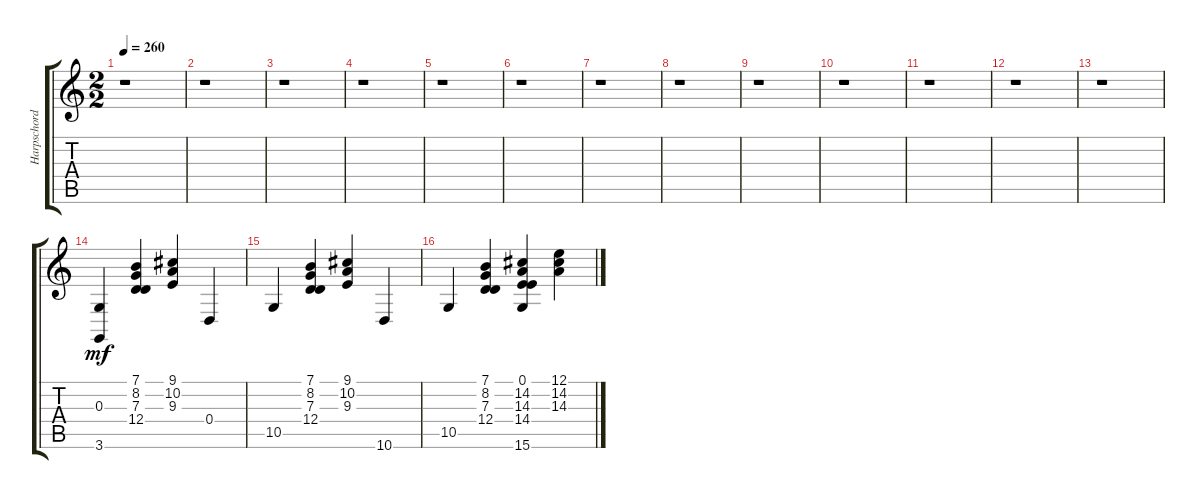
\track ("Harpschord" "Harpschord") {instrument harpsichord}
\staff {score tabs}
\tuning (E4 B3 G3 D3 A2 E2) {hide}
\ts (2 2)
\tempo 260
\clef g2
\ks c
r.1{dy f} |
r.1 |
r.1 |
r.1 |
r.1 |
r.1 |
r.1 |
r.1 |
r.1 |
r.1 |
r.1 |
r.1 |
r.1 |
(0.3 3.6).4{dy mf} (7.1 8.2 7.3 12.4).4 (9.1 10.2 9.3).4 0.4.4 |
10.5.4 (7.1 8.2 7.3 12.4).4 (9.1 10.2 9.3).4 10.6.4 |
10.5.4 (7.1 8.2 7.3 12.4).4 (0.1 14.2 14.3 14.4 15.6).4 (12.1 14.2 14.3).4
